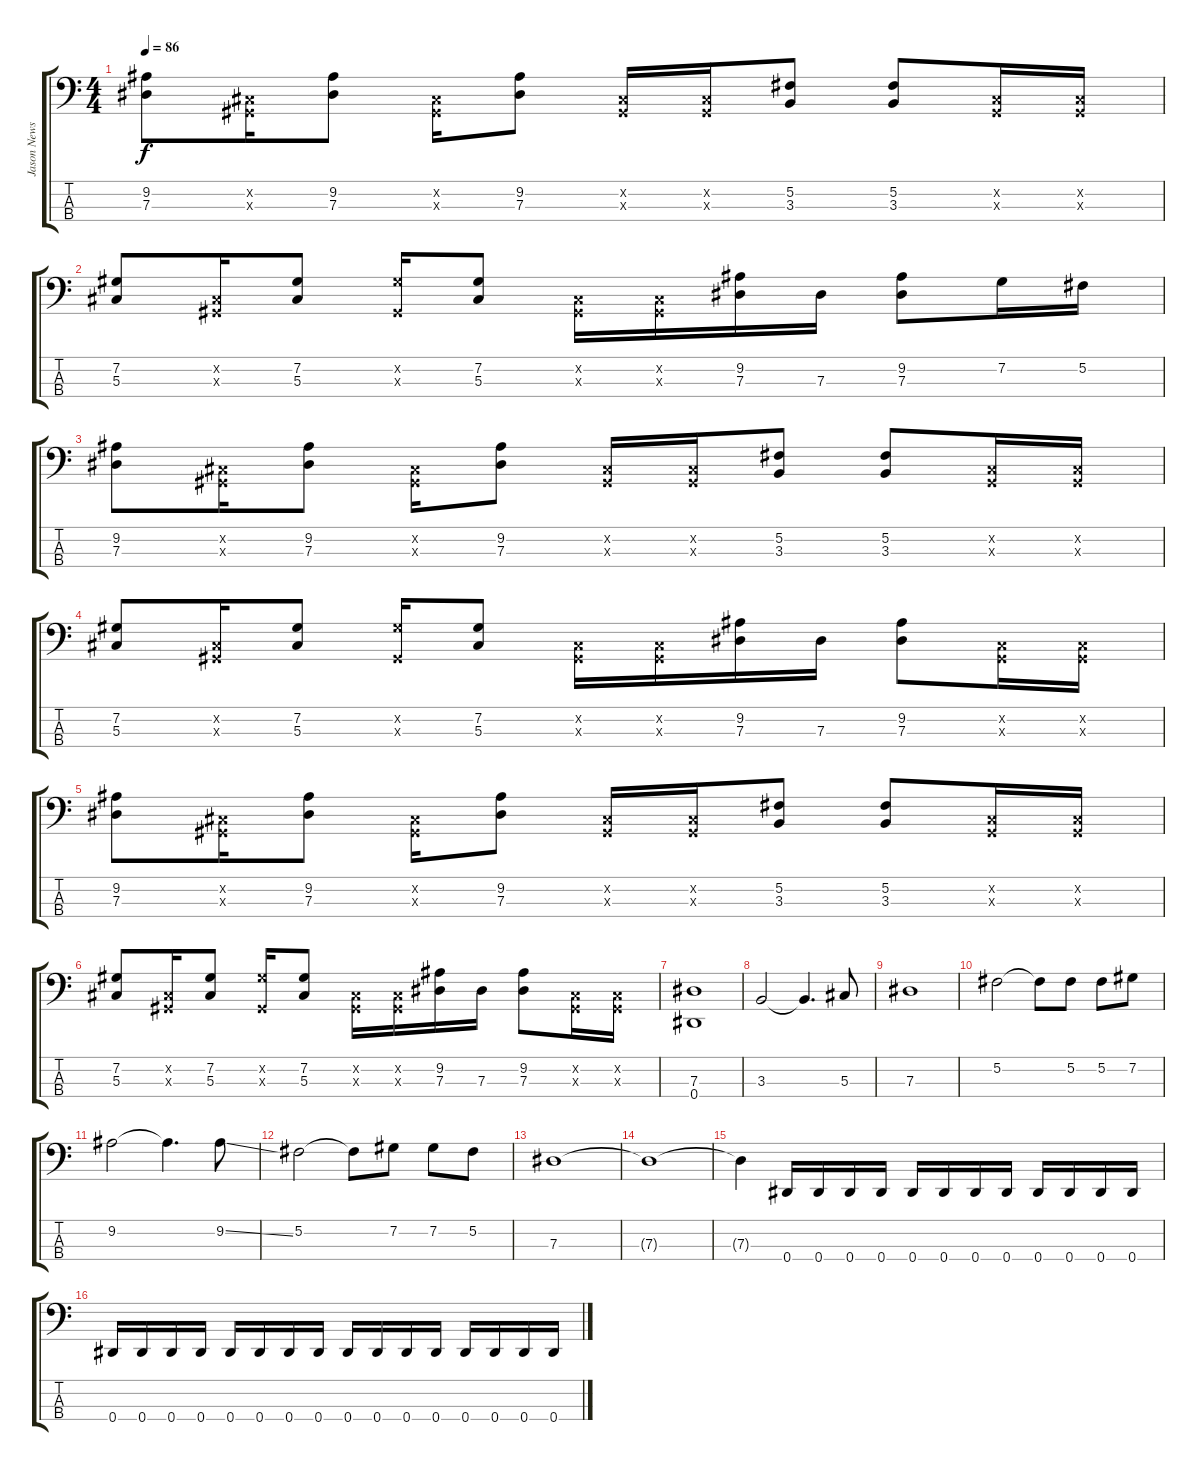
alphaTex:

\track ("Jason Newsted" "Jason News") {instrument electricbasspick}
\staff {score tabs}
\tuning (Gb2 Db2 Ab1 Eb1) {hide}
\ts (4 4)
\tempo 86
\clef f4
\ks c
(9.2 7.3).8{dy f} (0.2{x} 0.3{x}).16 (9.2 7.3).8 (0.2{x} 0.3{x}).16 (9.2 7.3).8 (0.2{x} 0.3{x}).16 (0.2{x} 0.3{x}).16 (5.2 3.3).8 (5.2 3.3).8 (0.2{x} 0.3{x}).16 (0.2{x} 0.3{x}).16 |
(7.2 5.3).8 (0.2{x} 0.3{x}).16 (7.2 5.3).8 (7.2{x} 0.3{x}).16 (7.2 5.3).8 (0.2{x} 0.3{x}).16 (0.2{x} 0.3{x}).16 (9.2 7.3).16 7.3.16 (9.2 7.3).8 7.2.16 5.2.16 |
(9.2 7.3).8 (0.2{x} 0.3{x}).16 (9.2 7.3).8 (0.2{x} 0.3{x}).16 (9.2 7.3).8 (0.2{x} 0.3{x}).16 (0.2{x} 0.3{x}).16 (5.2 3.3).8 (5.2 3.3).8 (0.2{x} 0.3{x}).16 (0.2{x} 0.3{x}).16 |
(7.2 5.3).8 (0.2{x} 0.3{x}).16 (7.2 5.3).8 (7.2{x} 0.3{x}).16 (7.2 5.3).8 (0.2{x} 0.3{x}).16 (0.2{x} 0.3{x}).16 (9.2 7.3).16 7.3.16 (9.2 7.3).8 (0.2{x} 0.3{x}).16 (0.2{x} 0.3{x}).16 |
(9.2 7.3).8 (0.2{x} 0.3{x}).16 (9.2 7.3).8 (0.2{x} 0.3{x}).16 (9.2 7.3).8 (0.2{x} 0.3{x}).16 (0.2{x} 0.3{x}).16 (5.2 3.3).8 (5.2 3.3).8 (0.2{x} 0.3{x}).16 (0.2{x} 0.3{x}).16 |
(7.2 5.3).8 (0.2{x} 0.3{x}).16 (7.2 5.3).8 (7.2{x} 0.3{x}).16 (7.2 5.3).8 (0.2{x} 0.3{x}).16 (0.2{x} 0.3{x}).16 (9.2 7.3).16 7.3.16 (9.2 7.3).8 (0.2{x} 0.3{x}).16 (0.2{x} 0.3{x}).16 |
(7.3 0.4).1 |
3.3.2 3.3{t}.4{d} 5.3.8 |
7.3.1 |
5.2.2 5.2{t}.8 5.2.8 5.2.8 7.2.8 |
9.2.2 9.2{t}.4{d} 9.2{ss}.8 |
5.2.2 5.2{t}.8 7.2.8 7.2.8 5.2.8 |
7.3.1 |
7.3{t}.1 |
7.3{t}.4 0.4.16 0.4.16 0.4.16 0.4.16 0.4.16 0.4.16 0.4.16 0.4.16 0.4.16 0.4.16 0.4.16 0.4.16 |
0.4.16 0.4.16 0.4.16 0.4.16 0.4.16 0.4.16 0.4.16 0.4.16 0.4.16 0.4.16 0.4.16 0.4.16 0.4.16 0.4.16 0.4.16 0.4.16
